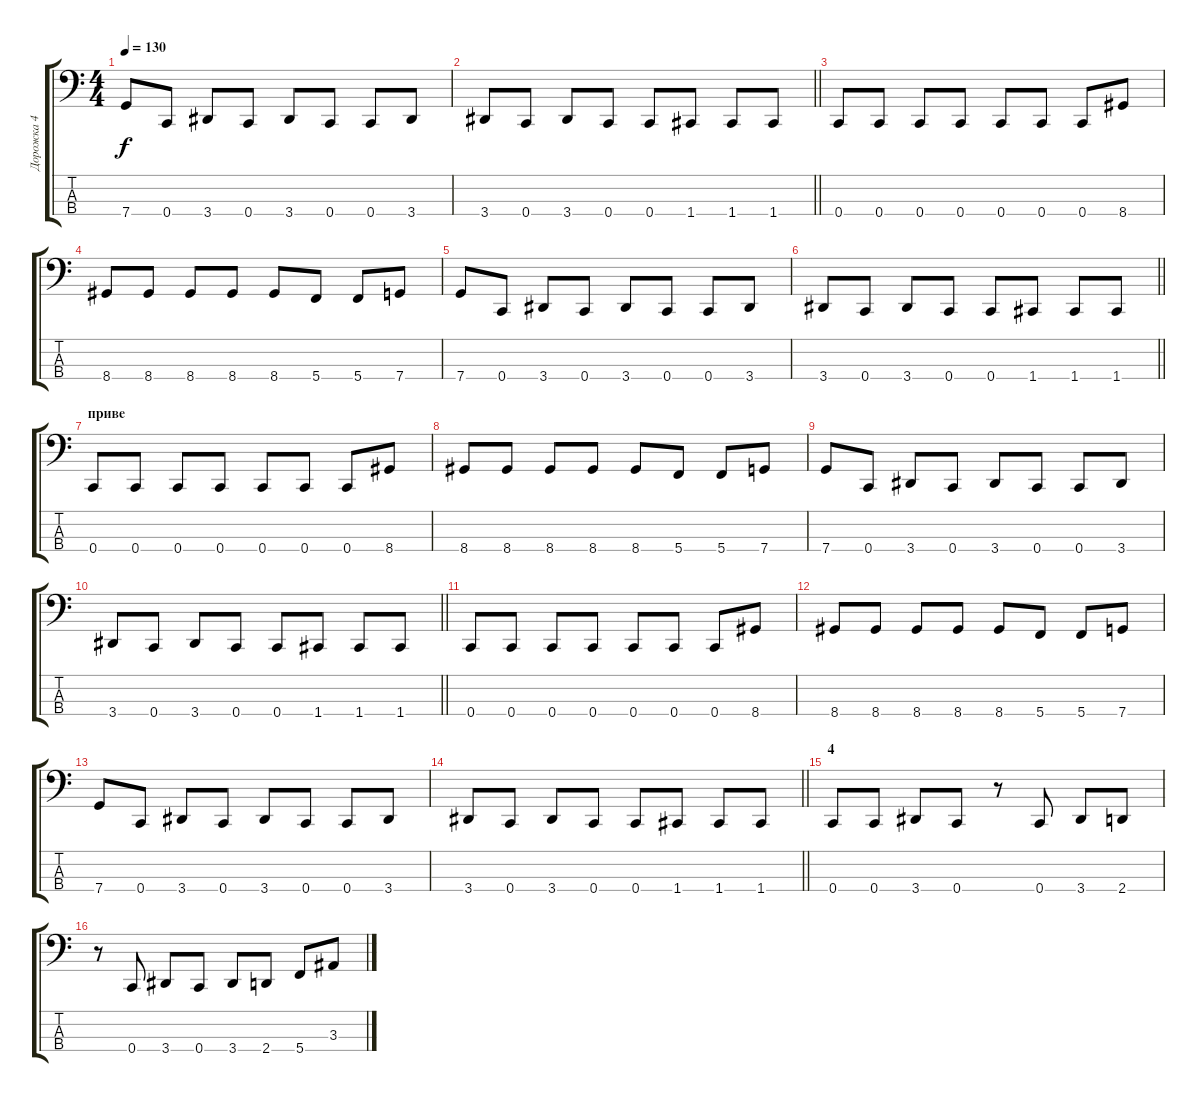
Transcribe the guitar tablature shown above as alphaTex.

\track ("Дорожка 4" "Дорожка 4") {instrument electricbasspick}
\staff {score tabs}
\tuning (F2 C2 G1 C1) {hide}
\ts (4 4)
\tempo 130
\clef f4
\ks c
7.4.8{dy f} 0.4.8 3.4.8 0.4.8 3.4.8 0.4.8 0.4.8 3.4.8 |
\barLineRight lightlight
3.4.8 0.4.8 3.4.8 0.4.8 0.4.8 1.4.8 1.4.8 1.4.8 |
0.4.8 0.4.8 0.4.8 0.4.8 0.4.8 0.4.8 0.4.8 8.4.8 |
8.4.8 8.4.8 8.4.8 8.4.8 8.4.8 5.4.8 5.4.8 7.4.8 |
7.4.8 0.4.8 3.4.8 0.4.8 3.4.8 0.4.8 0.4.8 3.4.8 |
\barLineRight lightlight
3.4.8 0.4.8 3.4.8 0.4.8 0.4.8 1.4.8 1.4.8 1.4.8 |
\section ("" "приве")
0.4.8 0.4.8 0.4.8 0.4.8 0.4.8 0.4.8 0.4.8 8.4.8 |
8.4.8 8.4.8 8.4.8 8.4.8 8.4.8 5.4.8 5.4.8 7.4.8 |
7.4.8 0.4.8 3.4.8 0.4.8 3.4.8 0.4.8 0.4.8 3.4.8 |
\barLineRight lightlight
3.4.8 0.4.8 3.4.8 0.4.8 0.4.8 1.4.8 1.4.8 1.4.8 |
0.4.8 0.4.8 0.4.8 0.4.8 0.4.8 0.4.8 0.4.8 8.4.8 |
8.4.8 8.4.8 8.4.8 8.4.8 8.4.8 5.4.8 5.4.8 7.4.8 |
7.4.8 0.4.8 3.4.8 0.4.8 3.4.8 0.4.8 0.4.8 3.4.8 |
\barLineRight lightlight
3.4.8 0.4.8 3.4.8 0.4.8 0.4.8 1.4.8 1.4.8 1.4.8 |
\section ("" "4")
0.4.8 0.4.8 3.4.8 0.4.8 r.8 0.4.8 3.4.8 2.4.8 |
r.8 0.4.8 3.4.8 0.4.8 3.4.8 2.4.8 5.4.8 3.3.8
